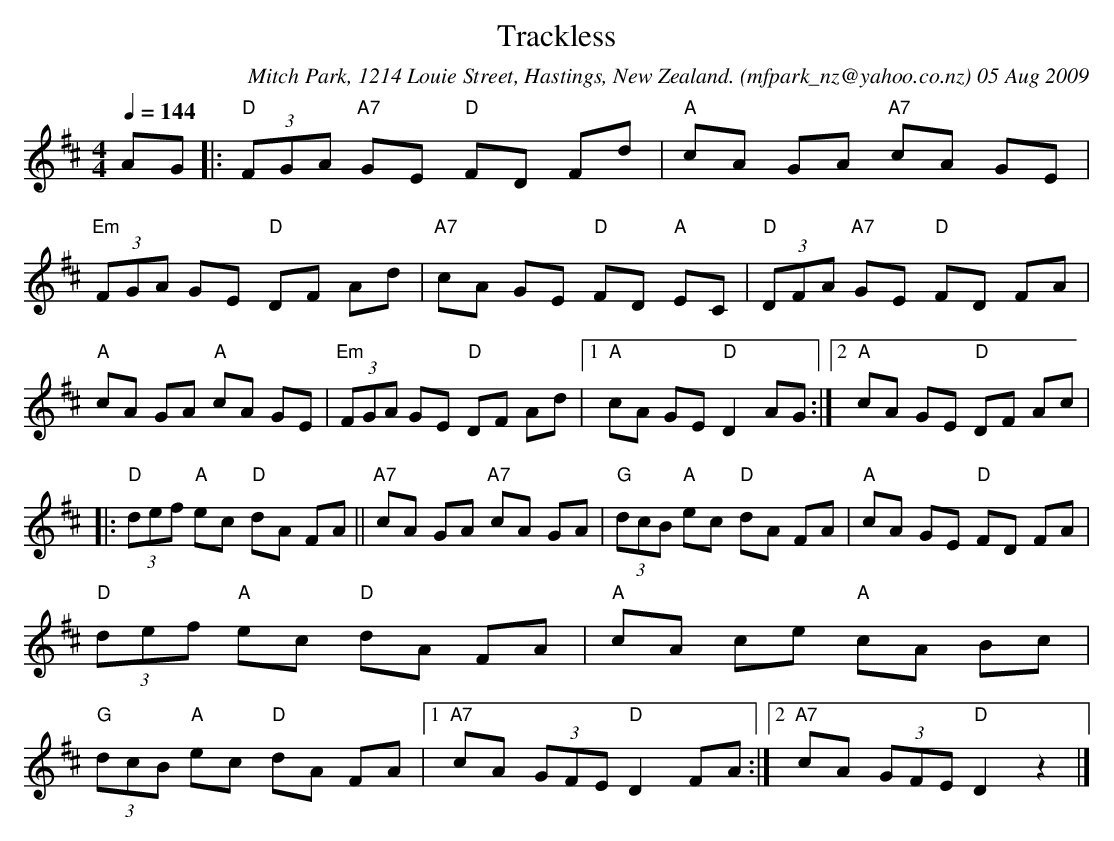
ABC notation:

X:1
T:Trackless
C:Mitch Park, 1214 Louie Street, Hastings, New Zealand. (mfpark_nz@yahoo.co.nz) 05 Aug 2009
M:4/4
L:1/8
Q:1/4=144
V:1
K:D
AG |:"D"(3FGA "A7"GE "D"FD Fd |"A"cA GA "A7"cA GE |
"Em"(3FGA GE "D"DF Ad |"A7"cA GE "D"FD "A"EC |"D"(3DFA "A7"GE "D"FD FA |
"A"cA GA "A"cA GE |"Em"(3FGA GE "D"DF Ad |1 "A"cA GE "D"D2 AG :|2 "A"cA GE "D"DF Ac |
|:"D"(3def "A"ec "D"dA FA ||"A7"cA GA "A7"cA GA |"G"(3dcB "A"ec "D"dA FA |"A"cA GE "D"FD FA |
"D"(3def "A"ec "D"dA FA |"A"cA ce "A"cA Bc |
"G"(3dcB "A"ec "D"dA FA |1 "A7"cA (3GFE "D"D2 FA :|2 "A7"cA (3GFE "D"D2 z2 |]
